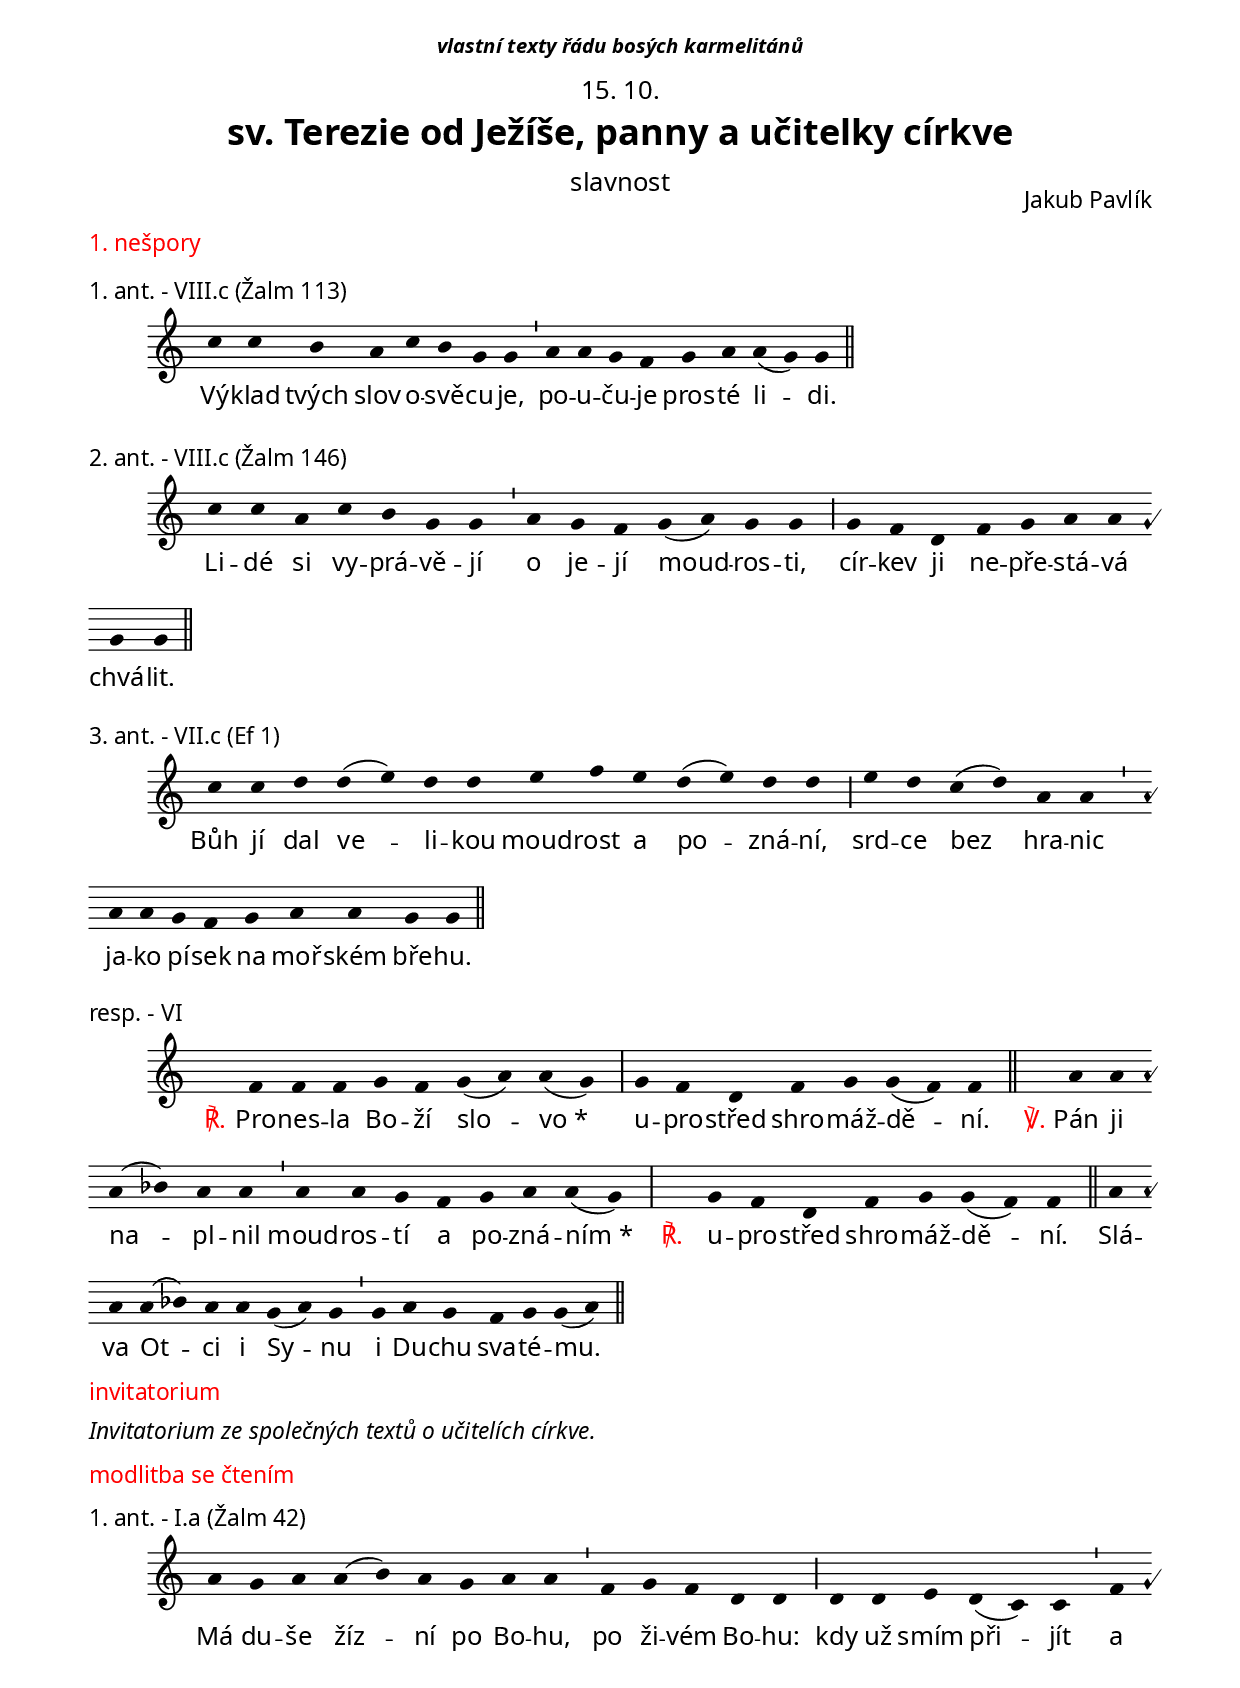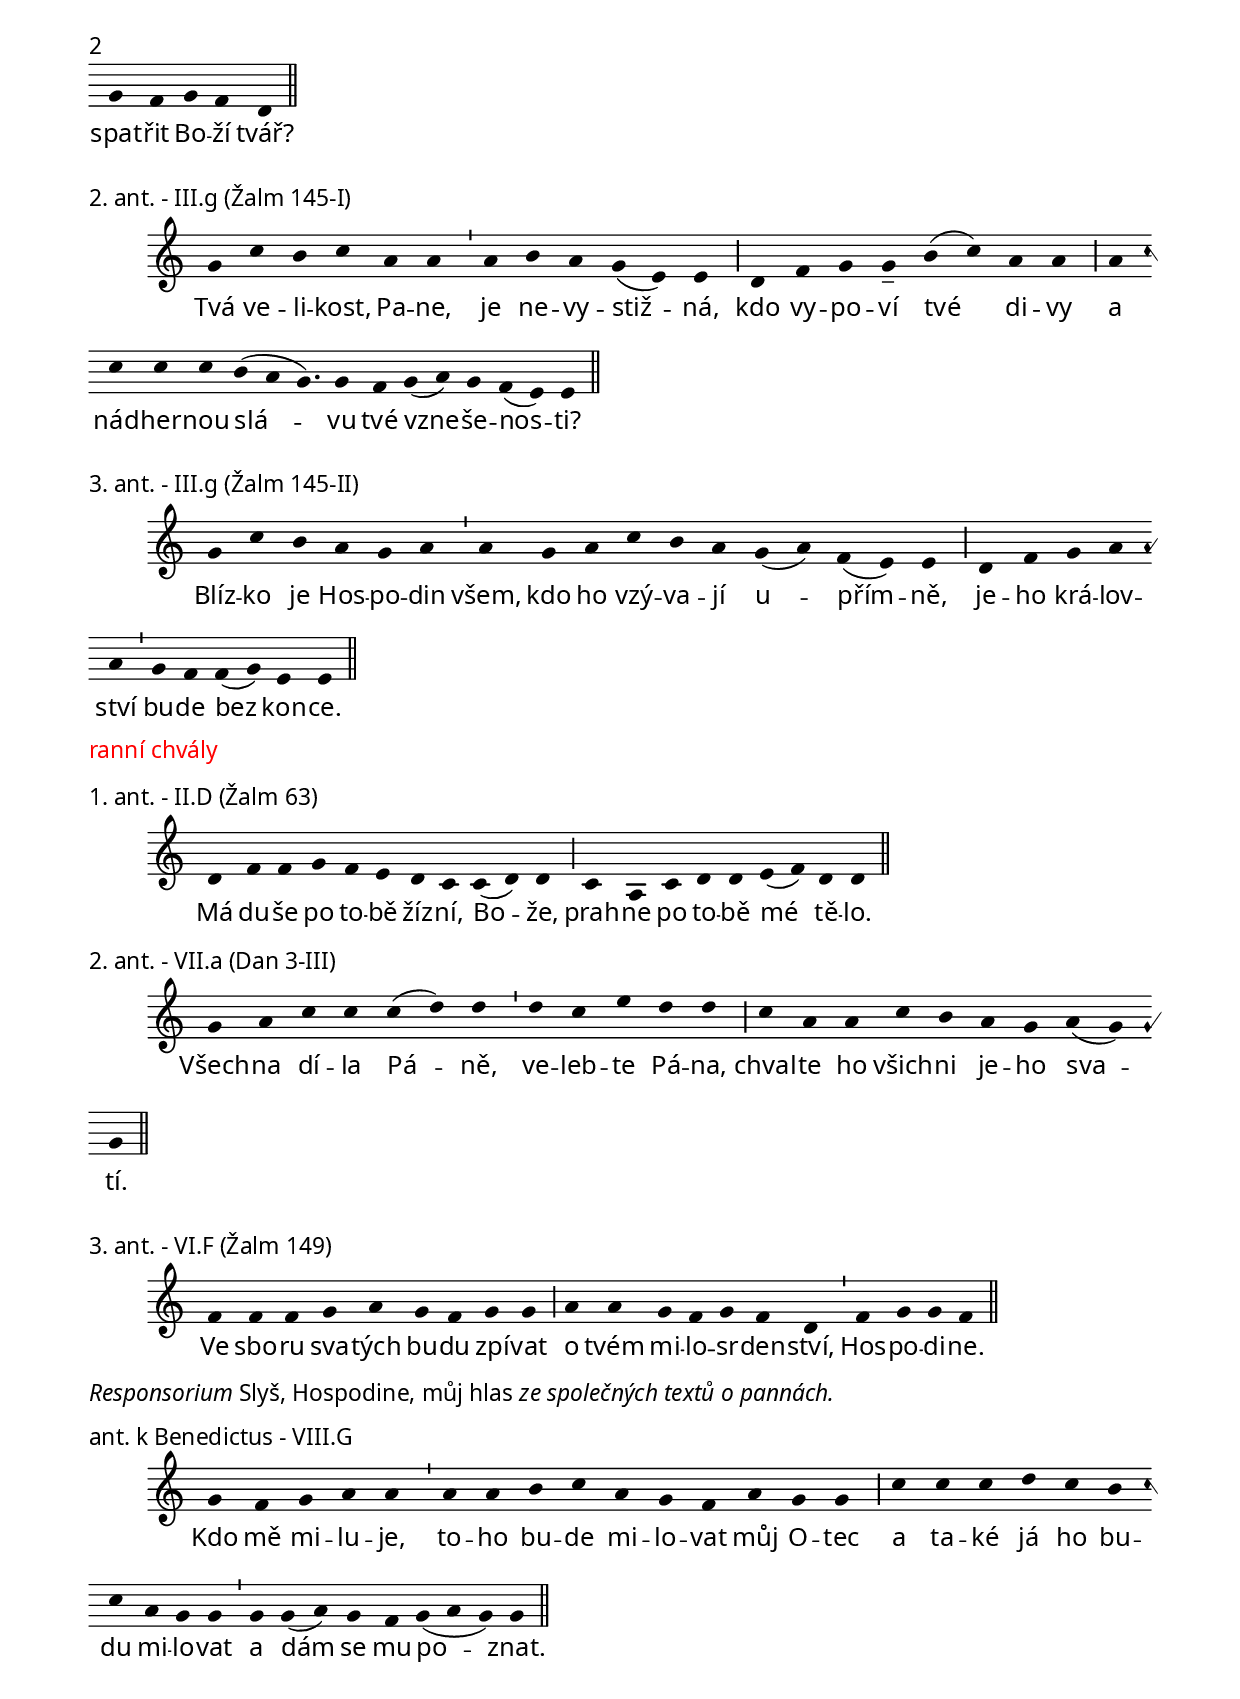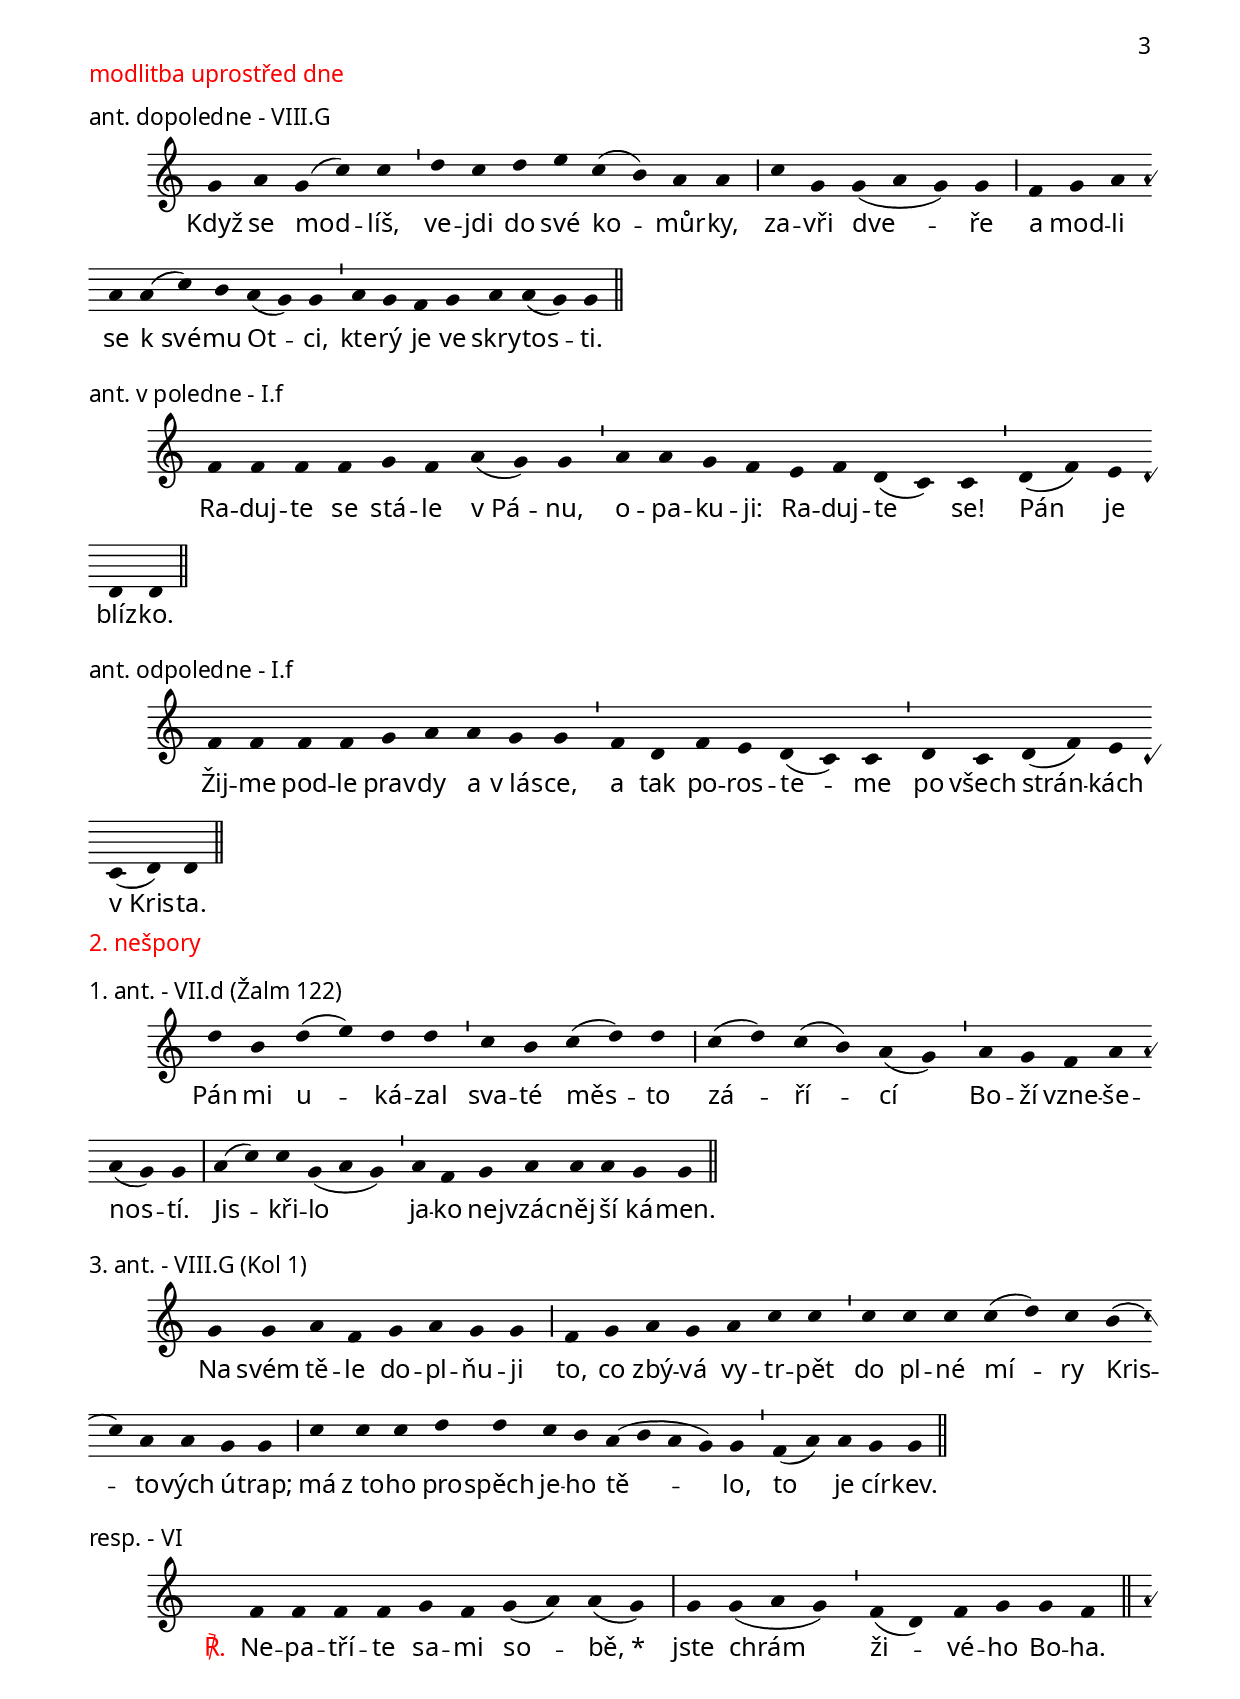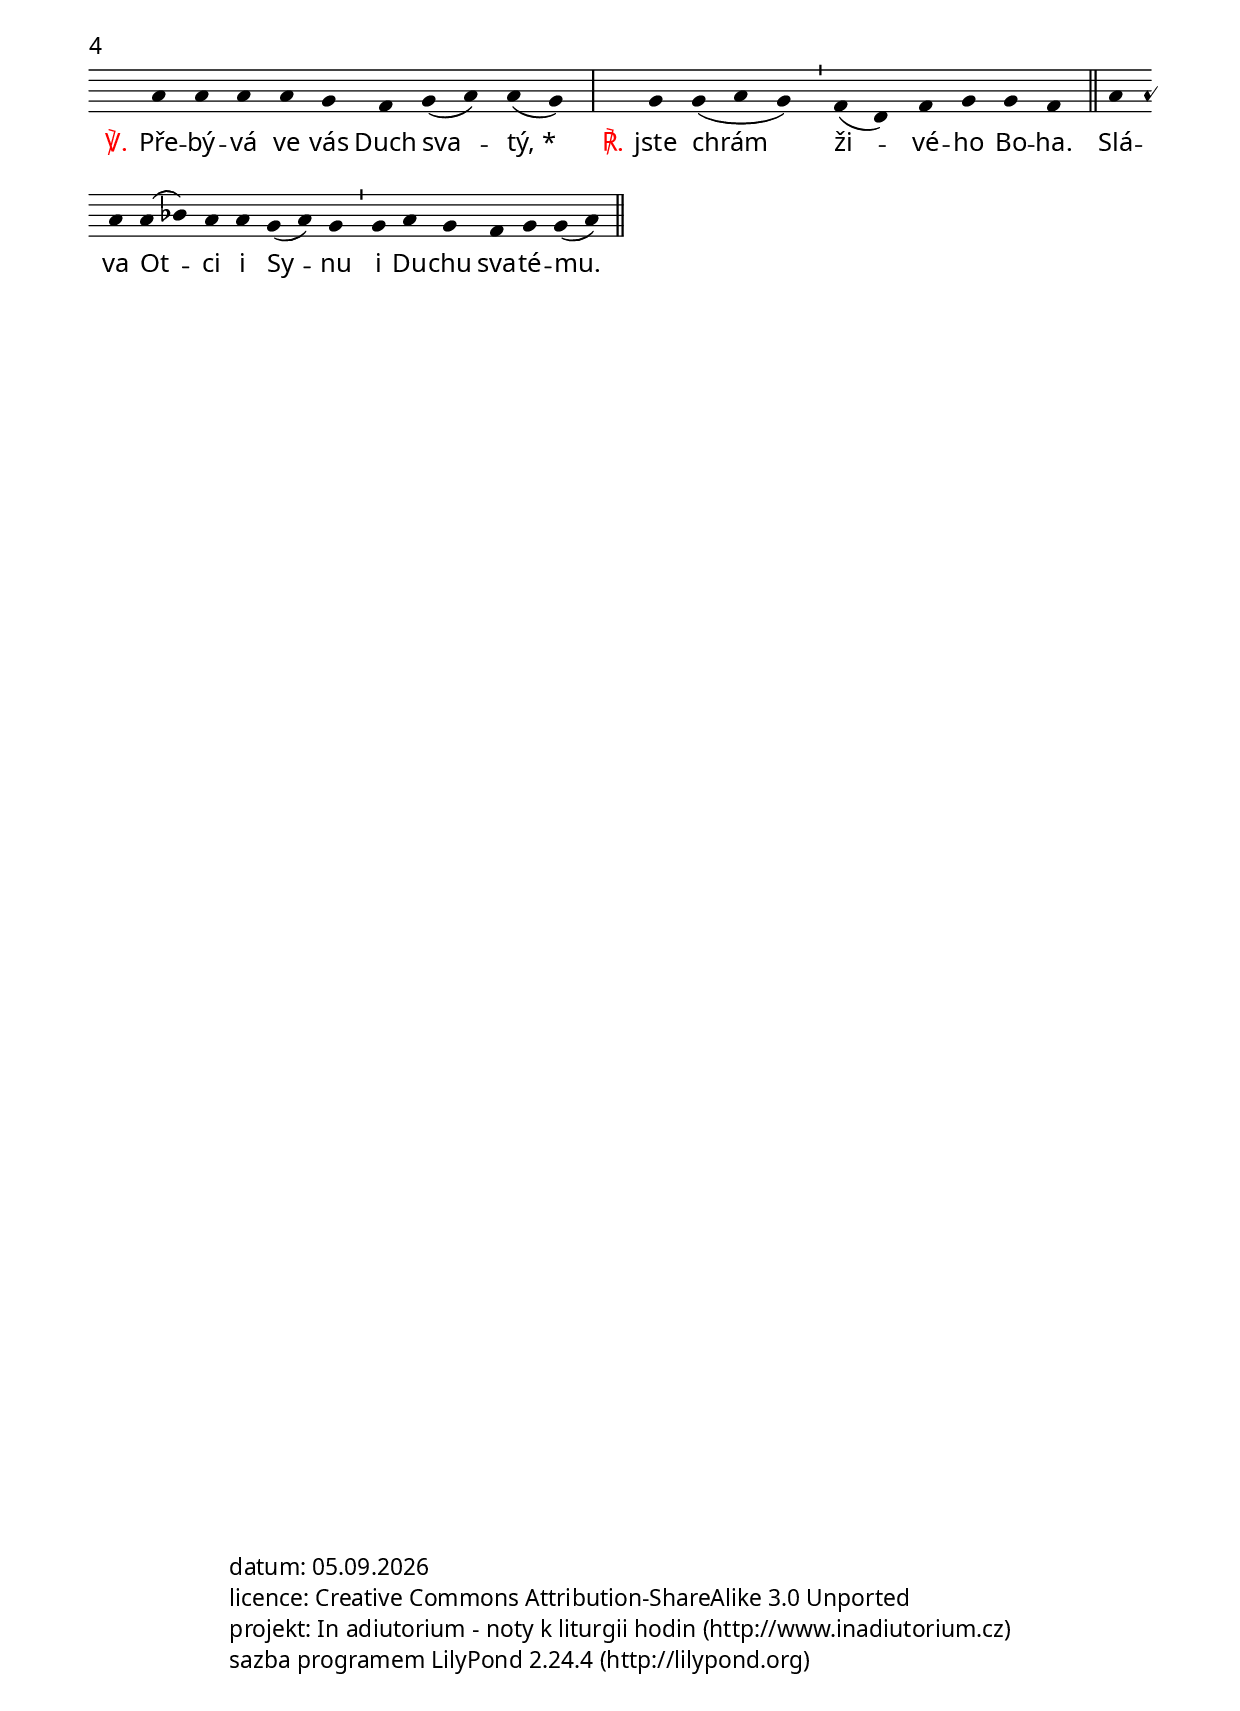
\version "2.19.80"

\include "../../spolecne.ly"
\include "../../spolecne/reholni.ly"
\include "../../dilyresponsorii.ly"
\version "2.12.0"

textyOCD = "vlastní texty řádu bosých karmelitánů"


\header {
  title = \markup\titleSvatek
            "sv. Terezie od Ježíše, panny a učitelky církve"
            slavnost
            "15. 10."
            \textyOCD
  composer = "Jakub Pavlík"
}

\markup {\nadpisHodinka {"1. nešpory"}}

\score {
  \relative c'' {
    \choralniRezim
    c4 c b a c b g g \barMin
    a a g f g a a( g) g \barFinalis
  }
  \addlyrics {
    Vý -- klad tvých slov o -- svě -- cu -- je,
    po -- u -- ču -- je pros -- té li -- di.
  }
  \header {
    quid = "1. ant."
    modus = "VIII"
    differentia = "c"
    psalmus = "Žalm 113"
    id = "1ne-a1"
    piece = \markup\sestavTitulek
  }
}

\score {
  \relative c'' {
    \choralniRezim
    c4 c a c b g g \barMin a g f g( a) g g \barMaior
    g f d f g a a g g \barFinalis
  }
  \addlyrics {
    Li -- dé si vy -- prá -- vě -- jí
    o je -- jí moud -- ros -- ti,
    cír -- kev ji ne -- pře -- stá -- vá chvá -- lit.
  }
  \header {
    quid = "2. ant."
    modus = "VIII"
    differentia = "c"
    psalmus = "Žalm 146"
    fial = "sanktoral/1101vsichnisvati.ly#sexta?zacatek"
    id = "1ne-a2"
    piece = \markup\sestavTitulek
  }
}

\score {
  \relative c'' {
    \choralniRezim
    c4 c d d( e) d d e f e d( e) d d \barMaior
    e d c( d) a a \barMin
    a a g f g a a g g \barFinalis
  }
  \addlyrics {
    Bůh jí dal ve -- li -- kou moud -- rost a po -- zná -- ní,
    srd -- ce bez hra -- nic
    ja -- ko pí -- sek na moř -- ském bře -- hu.
  }
  \header {
    quid = "3. ant."
    modus = "VII"
    differentia = "c"
    psalmus = "Ef 1"
    id = "1ne-a3"
    piece = \markup\sestavTitulek
  }
}

\score {
  \relative c' {
    \choralniRezim

    % R
    \neviditelna f
    f4 f f g f g( a) a( g) \barMax
    g f d f g g( f) f \barFinalis
    % V
    \neviditelna a
    a4 a a( bes) a a \barMin a a g f g a a( g) \barMax
    % R
    \neviditelna a
    g f d f g g( f) f \barFinalis
    % Slava
    \respVIdoxologie \barFinalis
  }
  \addlyrics {
    \Response Pro -- nes -- la Bo -- ží slo -- vo_* u -- pro -- střed shro -- máž -- dě -- ní.
    \Verse Pán ji na -- pl -- nil moud -- ros -- tí a po -- zná -- ním_*
    \Response u -- pro -- střed shro -- máž -- dě -- ní.
    \textRespDoxologie
  }
  \header {
    quid = "resp."
    modus = "VI"
    id = "1ne-r"
    piece = \markup {\sestavTitulekResp}
  }
}

\score {
  \relative c' {
    \choralniRezim
  }
  \addlyrics {
    Svatá matko Terezie, ukaž nám cestu dokonalosti, po které přijdeme s Kristem do věčných příbytků.
  }
  \header {
    quid = "ant. k Magnificat"
    modus = ""
    differentia = ""
    psalmus = ""
    id = "1ne-amag"
    piece = \markup {\sestavTitulekBezZalmu}
  }
}

\markup {\nadpisHodinka {"invitatorium"}}

\markup\italic{
  Invitatorium ze společných textů o učitelích církve.
}

\markup {\nadpisHodinka {"modlitba se čtením"}}

\score {
  \relative c'' {
    \choralniRezim
    a4 g a a( b) a g a a \barMin
    f g f d d \barMaior
    d d e d( c) c \barMin
    f g f g f d \barFinalis
  }
  \addlyrics {
    Má du -- še žíz -- ní po Bo -- hu,
    po ži -- vém Bo -- hu:
    kdy už smím při -- jít
    a spat -- řit Bo -- ží tvář?
  }
  \header {
    quid = "1. ant."
    modus = "I"
    differentia = "a"
    psalmus = "Žalm 42"
    fial = "commune/zazemrele.ly#mc-a3"
    id = "mc-a1"
    piece = \markup\sestavTitulek
  }
}

\score {
  \relative c'' {
    \choralniRezim
    g4 c b c a a \barMin
    a b a g( e) e \barMaior
    d f g g-- b( c) a a \barMaior
    a c c c b( a g4.) g4 f g( a) g f( e) e \barFinalis
  }
  \addlyrics {
    Tvá ve -- li -- kost, Pa -- ne,
    je ne -- vy -- stiž -- ná,
    kdo vy -- po -- ví tvé di -- vy
    a nád -- her -- nou slá -- vu tvé vzne -- še -- nos -- ti?
  }
  \header {
    quid = "2. ant."
    modus = "III"
    differentia = "g"
    psalmus = "Žalm 145-I"
    id = "mc-a2"
    piece = \markup\sestavTitulek
  }
}

\score {
  \relative c'' {
    \choralniRezim
    g c b a g a \barMin
    a g a c b a g( a) f( e) e \barMaior
    d f g a a \barMin
    g f f( g) e e \barFinalis
  }
  \addlyrics {
    Blíz -- ko je Hos -- po -- din
    všem, kdo ho vzý -- va -- jí u -- přím -- ně,
    je -- ho krá -- lov -- ství
    bu -- de bez kon -- ce.
  }
  \header {
    quid = "3. ant."
    modus = "III"
    differentia = "g"
    psalmus = "Žalm 145-II"
    fial = "antifony/tyden3_7sobota.ly#up-ant3?zacatek=6"
    id = "mc-a3"
    piece = \markup\sestavTitulek
  }
}

% antifonu pro vigilii breviar.cz (zatím?) nemá

\markup {\nadpisHodinka {"ranní chvály"}}

\score {
  \relative c' {
    \choralniRezim
    d4 f f g f e d c c( d) d \barMaior
    c a c d d e( f) d d \barFinalis
  }
  \addlyrics {
    Má du -- še po to -- bě žíz -- ní, Bo -- že,
    prah -- ne po to -- bě mé tě -- lo.
  }
  \header {
    quid = "1. ant."
    modus = "II"
    differentia = "D"
    psalmus = "Žalm 63"
    id = "rch-a1"
    piece = \markup\sestavTitulek
  }
}

\score {
  \relative c'' {
    \choralniRezim
    g4 a c c c( d) d \barMin
    d c e d d \barMaior
    c a a c b a g a( g) g \barFinalis
  }
  \addlyrics {
    Všech -- na dí -- la Pá -- ně,
    ve -- leb -- te Pá -- na,
    chval -- te ho všich -- ni je -- ho sva -- tí.
  }
  \header {
    quid = "2. ant."
    modus = "VII"
    differentia = "a"
    psalmus = "Dan 3-III"
    id = "rch-a2"
    piece = \markup\sestavTitulek
  }
}

\score {
  \relative c' {
    \choralniRezim
    f4 f f g a g f g g \barMaior
    a a g f g f d \barMin
    f g g f \barFinalis
  }
  \addlyrics {
    Ve sbo -- ru sva -- tých bu -- du zpí -- vat
    o tvém mi -- lo -- sr -- den -- ství,
    Hos -- po -- di -- ne.
  }
  \header {
    quid = "3. ant."
    modus = "VI"
    differentia = "F"
    psalmus = "Žalm 149"
    id = "rch-a3"
    piece = \markup\sestavTitulek
  }
}

\markup\italic{
  Responsorium \upright{Slyš, Hospodine, můj hlas}
  ze společných textů o pannách.
}

\score {
  \relative c'' {
    \choralniRezim
    g4 f g a a \barMin
    a a b c a g f a g g \barMaior
    c c c d c b c a g g \barMin
    g g( a) g f g( a g) g \barFinalis
  }
  \addlyrics {
    Kdo mě mi -- lu -- je,
    to -- ho bu -- de mi -- lo -- vat můj O -- tec
    a ta -- ké já ho bu -- du mi -- lo -- vat
    a dám se mu po -- znat.
  }
  \header {
    quid = "ant. k Benedictus"
    modus = "VIII"
    differentia = "G"
    psalmus = ""
    fial = "antifony/velikonoce_nedeleA.ly#vimag2?zacatek=28"
    id = "rch-aben"
    piece = \markup {\sestavTitulekBezZalmu}
  }
}

\markup {\nadpisHodinka {"modlitba uprostřed dne"}}

\score {
  \relative c'' {
    \choralniRezim
    g4 a g( c) c \barMin
    d c d e c( b) a a \barMaior
    c g g( a g) g \barMaior
    f g a a a( c) b a( g) g \barMin
    a g f g a a( g) g \barFinalis
  }
  \addlyrics {
    Když se mod -- líš,
    ve -- jdi do své ko -- můr -- ky,
    za -- vři dve -- ře
    a mod -- li se k_své -- mu Ot -- ci,
    kte -- rý je ve skry -- tos -- ti.
  }
  \header {
    quid = "ant. dopoledne"
    modus = "VIII"
    differentia = "G"
    psalmus = ""
    id = "tercie"
    piece = \markup\sestavTitulekBezZalmu
  }
}

\score {
  \relative c' {
    \choralniRezim
    f4 f f f g f a( g) g \barMin
    a a g f e f d( c) c \barMin
    d( f) e d d \barFinalis
  }
  \addlyrics {
    Ra -- duj -- te se stá -- le v_Pá -- nu,
    o -- pa -- ku -- ji: Ra -- duj -- te se!
    Pán je blíz -- ko.
  }
  \header {
    quid = "ant. v poledne"
    modus = "I"
    differentia = "f"
    psalmus = ""
    id = "sexta"
    piece = \markup\sestavTitulekBezZalmu
  }
}

\score {
  \relative c' {
    \choralniRezim
    f4 f f f g a a g g \barMin
    f d f e d( c) c \barMin
    d c d( f) e c( d) d \barFinalis
  }
  \addlyrics {
    Žij -- me pod -- le prav -- dy a v_lás -- ce,
    a tak po -- ros -- te -- me
    po všech strán -- kách v_Kris -- ta.
  }
  \header {
    quid = "ant. odpoledne"
    modus = "I"
    differentia = "f"
    psalmus = ""
    id = "nona"
    piece = \markup\sestavTitulekBezZalmu
  }
}

\markup {\nadpisHodinka {"2. nešpory"}}

\score {
  \relative c'' {
    \choralniRezim
    d4 b d( e) d d \barMin
    c b c( d) d \barMaior
    c( d) c( b) a( g) \barMin a g f a a( g) g \barMax
    a( c) c g( a g) \barMin
    a f g a a a g g \barFinalis
  }
  \addlyrics {
    Pán mi u -- ká -- zal
    sva -- té měs -- to
    zá -- ří -- cí Bo -- ží vzne -- še -- nos -- tí.
    Jis -- kři -- lo
    ja -- ko nej -- vzác -- něj -- ší ká -- men.
  }
  \header {
    quid = "1. ant."
    modus = "VII"
    differentia = "d"
    psalmus = "Žalm 122"
    id = "2ne-a1"
    piece = \markup\sestavTitulek
  }
}

\score {
  \relative c'' {
    \choralniRezim
  }
  \addlyrics {
    Hle, Boží stánek mezi lidmi, Bůh bude přebývat uprostřed nich.
  }
  \header {
    quid = "2. ant."
    modus = ""
    differentia = ""
    psalmus = "Žalm 127"
    id = "2ne-a2"
    piece = \markup\sestavTitulek
  }
}

\score {
  \relative c'' {
    \choralniRezim
    g4 g a f g a g g \barMaior
    f g a g a c c \barMin
    c c c c( d) c b( c) a a g g \barMaior
    c c c d d c b a( b a g) g \barMin
    f( a) a g g \barFinalis
  }
  \addlyrics {
    Na svém tě -- le do -- pl -- ňu -- ji
    to, co zbý -- vá vy -- tr -- pět
    do pl -- né mí -- ry Kris -- to -- vých ú -- trap;
    má z_to -- ho pro -- spěch je -- ho tě -- lo,
    to je cír -- kev.
  }
  \header {
    quid = "3. ant."
    modus = "VIII"
    differentia = "G"
    psalmus = "Kol 1"
    fial = "commune/commune_jedenmucednik.ly#mc-avig?-aleluja"
    id = "2ne-a3"
    piece = \markup\sestavTitulek
  }
}

\score {
  \relative c' {
    \choralniRezim

    % R
    \neviditelna f
    f4 f f f g f g( a) a( g) \barMax
    g g( a g) \barMin f( d) f g g f \barFinalis
    % V
    \neviditelna a
    a a a a g f g( a) a( g) \barMax
    % R
    \neviditelna a
    g g( a g) \barMin f( d) f g g f \barFinalis
    % Slava
    \respVIdoxologie \barFinalis
  }
  \addlyrics {
    \Response Ne -- pa -- tří -- te sa -- mi so -- bě,_* jste chrám ži -- vé -- ho Bo -- ha.
    \Verse Pře -- bý -- vá ve vás Duch sva -- tý,_*
    \Response jste chrám ži -- vé -- ho Bo -- ha.
    \textRespDoxologie
  }
  \header {
    quid = "resp."
    modus = "VI"
    id = "2ne-r"
    piece = \markup {\sestavTitulekResp}
  }
}

\score {
  \relative c' {
    \choralniRezim
  }
  \addlyrics {
    Ať se vaše srdce nechvěje! V domě mého Otce je mnoho příbytků. Odcházím vám připravit místo.
  }
  \header {
    quid = "ant. k Magnificat"
    modus = ""
    differentia = ""
    psalmus = ""
    id = "2ne-amag"
    piece = \markup {\sestavTitulekBezZalmu}
  }
}
